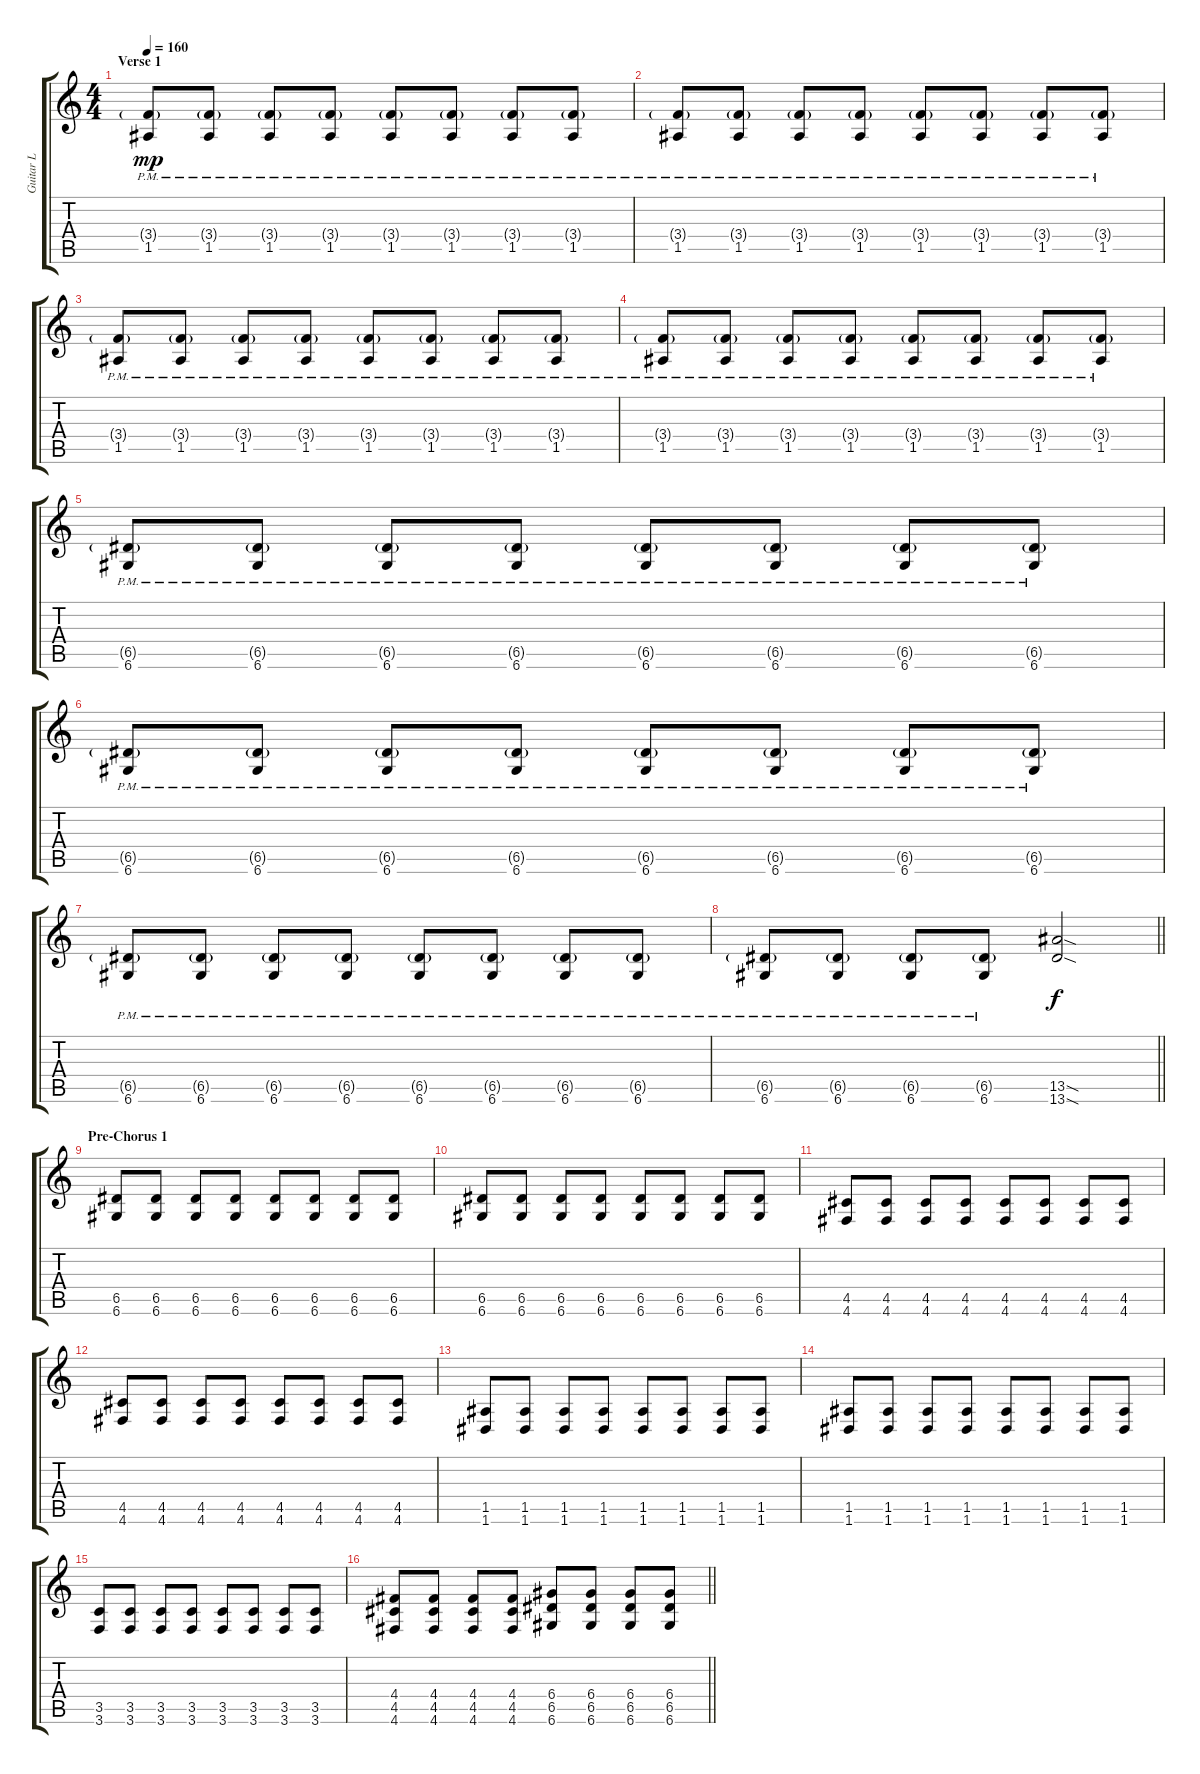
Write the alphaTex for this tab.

\track ("Guitar L" "Guitar L") {instrument overdrivenguitar}
\staff {score tabs}
\tuning (E4 B3 G3 D3 A2 D2) {hide}
\ts (4 4)
\section ("" "Verse 1")
\tempo 160
\clef g2
\ks c
(3.4{g pm} 1.5{pm}).8{dy mp} (3.4{g pm} 1.5{pm}).8 (3.4{g pm} 1.5{pm}).8 (3.4{g pm} 1.5{pm}).8 (3.4{g pm} 1.5{pm}).8 (3.4{g pm} 1.5{pm}).8 (3.4{g pm} 1.5{pm}).8 (3.4{g pm} 1.5{pm}).8 |
(3.4{g pm} 1.5{pm}).8 (3.4{g pm} 1.5{pm}).8 (3.4{g pm} 1.5{pm}).8 (3.4{g pm} 1.5{pm}).8 (3.4{g pm} 1.5{pm}).8 (3.4{g pm} 1.5{pm}).8 (3.4{g pm} 1.5{pm}).8 (3.4{g pm} 1.5{pm}).8 |
(3.4{g pm} 1.5{pm}).8 (3.4{g pm} 1.5{pm}).8 (3.4{g pm} 1.5{pm}).8 (3.4{g pm} 1.5{pm}).8 (3.4{g pm} 1.5{pm}).8 (3.4{g pm} 1.5{pm}).8 (3.4{g pm} 1.5{pm}).8 (3.4{g pm} 1.5{pm}).8 |
(3.4{g pm} 1.5{pm}).8 (3.4{g pm} 1.5{pm}).8 (3.4{g pm} 1.5{pm}).8 (3.4{g pm} 1.5{pm}).8 (3.4{g pm} 1.5{pm}).8 (3.4{g pm} 1.5{pm}).8 (3.4{g pm} 1.5{pm}).8 (3.4{g pm} 1.5{pm}).8 |
(6.5{g pm} 6.6{pm}).8 (6.5{g pm} 6.6{pm}).8 (6.5{g pm} 6.6{pm}).8 (6.5{g pm} 6.6{pm}).8 (6.5{g pm} 6.6{pm}).8 (6.5{g pm} 6.6{pm}).8 (6.5{g pm} 6.6{pm}).8 (6.5{g pm} 6.6{pm}).8 |
(6.5{g pm} 6.6{pm}).8 (6.5{g pm} 6.6{pm}).8 (6.5{g pm} 6.6{pm}).8 (6.5{g pm} 6.6{pm}).8 (6.5{g pm} 6.6{pm}).8 (6.5{g pm} 6.6{pm}).8 (6.5{g pm} 6.6{pm}).8 (6.5{g pm} 6.6{pm}).8 |
(6.5{g pm} 6.6{pm}).8 (6.5{g pm} 6.6{pm}).8 (6.5{g pm} 6.6{pm}).8 (6.5{g pm} 6.6{pm}).8 (6.5{g pm} 6.6{pm}).8 (6.5{g pm} 6.6{pm}).8 (6.5{g pm} 6.6{pm}).8 (6.5{g pm} 6.6{pm}).8 |
\barLineRight lightlight
(6.5{g pm} 6.6{pm}).8 (6.5{g pm} 6.6{pm}).8 (6.5{g pm} 6.6{pm}).8 (6.5{g pm} 6.6{pm}).8 (13.5{sod} 13.6{sod}).2{dy f} |
\section ("" "Pre-Chorus 1")
(6.5 6.6).8 (6.5 6.6).8 (6.5 6.6).8 (6.5 6.6).8 (6.5 6.6).8 (6.5 6.6).8 (6.5 6.6).8 (6.5 6.6).8 |
(6.5 6.6).8 (6.5 6.6).8 (6.5 6.6).8 (6.5 6.6).8 (6.5 6.6).8 (6.5 6.6).8 (6.5 6.6).8 (6.5 6.6).8 |
(4.5 4.6).8 (4.5 4.6).8 (4.5 4.6).8 (4.5 4.6).8 (4.5 4.6).8 (4.5 4.6).8 (4.5 4.6).8 (4.5 4.6).8 |
(4.5 4.6).8 (4.5 4.6).8 (4.5 4.6).8 (4.5 4.6).8 (4.5 4.6).8 (4.5 4.6).8 (4.5 4.6).8 (4.5 4.6).8 |
(1.5 1.6).8 (1.5 1.6).8 (1.5 1.6).8 (1.5 1.6).8 (1.5 1.6).8 (1.5 1.6).8 (1.5 1.6).8 (1.5 1.6).8 |
(1.5 1.6).8 (1.5 1.6).8 (1.5 1.6).8 (1.5 1.6).8 (1.5 1.6).8 (1.5 1.6).8 (1.5 1.6).8 (1.5 1.6).8 |
(3.5 3.6).8 (3.5 3.6).8 (3.5 3.6).8 (3.5 3.6).8 (3.5 3.6).8 (3.5 3.6).8 (3.5 3.6).8 (3.5 3.6).8 |
\barLineRight lightlight
(4.4 4.5 4.6).8 (4.4 4.5 4.6).8 (4.4 4.5 4.6).8 (4.4 4.5 4.6).8 (6.4 6.5 6.6).8 (6.4 6.5 6.6).8 (6.4 6.5 6.6).8 (6.4 6.5 6.6).8
